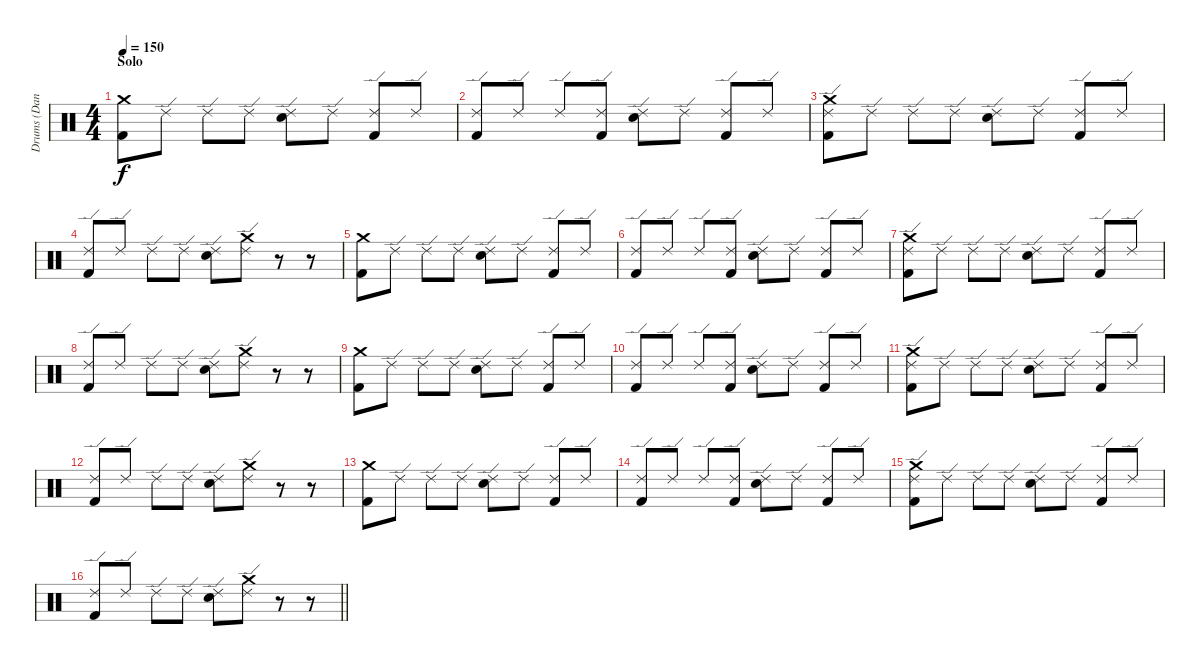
\track ("Drums (Daniel Svensson)" "Drums (Dan") {instrument percussion}
\staff {score}
\articulation defaults
\ts (4 4)
\section ("" "Solo")
\tempo 150
\clef neutral
\ks c
("Crash medium (hit)" "Kick (hit) 2").8{dy f} "Ride (edge) 2".8 "Ride (edge) 2".8 "Ride (edge) 2".8 ("Ride (edge) 2" "Snare (hit) 2").8 "Ride (edge) 2".8 ("Ride (edge) 2" "Kick (hit) 2").8 "Ride (edge) 2".8 |
("Ride (edge) 2" "Kick (hit) 2").8 "Ride (edge) 2".8 "Ride (edge) 2".8 ("Ride (edge) 2" "Kick (hit) 2").8 ("Ride (edge) 2" "Snare (hit) 2").8 "Ride (edge) 2".8 ("Ride (edge) 2" "Kick (hit) 2").8 "Ride (edge) 2".8 |
("Crash medium (hit)" "Ride (edge) 2" "Kick (hit) 2").8 "Ride (edge) 2".8 "Ride (edge) 2".8 "Ride (edge) 2".8 ("Ride (edge) 2" "Snare (hit) 2").8 "Ride (edge) 2".8 ("Ride (edge) 2" "Kick (hit) 2").8 "Ride (edge) 2".8 |
("Ride (edge) 2" "Kick (hit) 2").8 "Ride (edge) 2".8 "Ride (edge) 2".8 "Ride (edge) 2".8 ("Ride (edge) 2" "Snare (hit) 2").8 ("Crash medium (hit)" "Ride (edge) 2").8 r.8 r.8 |
("Crash medium (hit)" "Kick (hit) 2").8 "Ride (edge) 2".8 "Ride (edge) 2".8 "Ride (edge) 2".8 ("Ride (edge) 2" "Snare (hit) 2").8 "Ride (edge) 2".8 ("Ride (edge) 2" "Kick (hit) 2").8 "Ride (edge) 2".8 |
("Ride (edge) 2" "Kick (hit) 2").8 "Ride (edge) 2".8 "Ride (edge) 2".8 ("Ride (edge) 2" "Kick (hit) 2").8 ("Ride (edge) 2" "Snare (hit) 2").8 "Ride (edge) 2".8 ("Ride (edge) 2" "Kick (hit) 2").8 "Ride (edge) 2".8 |
("Crash medium (hit)" "Ride (edge) 2" "Kick (hit) 2").8 "Ride (edge) 2".8 "Ride (edge) 2".8 "Ride (edge) 2".8 ("Ride (edge) 2" "Snare (hit) 2").8 "Ride (edge) 2".8 ("Ride (edge) 2" "Kick (hit) 2").8 "Ride (edge) 2".8 |
("Ride (edge) 2" "Kick (hit) 2").8 "Ride (edge) 2".8 "Ride (edge) 2".8 "Ride (edge) 2".8 ("Ride (edge) 2" "Snare (hit) 2").8 ("Crash medium (hit)" "Ride (edge) 2").8 r.8 r.8 |
("Crash medium (hit)" "Kick (hit) 2").8 "Ride (edge) 2".8 "Ride (edge) 2".8 "Ride (edge) 2".8 ("Ride (edge) 2" "Snare (hit) 2").8 "Ride (edge) 2".8 ("Ride (edge) 2" "Kick (hit) 2").8 "Ride (edge) 2".8 |
("Ride (edge) 2" "Kick (hit) 2").8 "Ride (edge) 2".8 "Ride (edge) 2".8 ("Ride (edge) 2" "Kick (hit) 2").8 ("Ride (edge) 2" "Snare (hit) 2").8 "Ride (edge) 2".8 ("Ride (edge) 2" "Kick (hit) 2").8 "Ride (edge) 2".8 |
("Crash medium (hit)" "Ride (edge) 2" "Kick (hit) 2").8 "Ride (edge) 2".8 "Ride (edge) 2".8 "Ride (edge) 2".8 ("Ride (edge) 2" "Snare (hit) 2").8 "Ride (edge) 2".8 ("Ride (edge) 2" "Kick (hit) 2").8 "Ride (edge) 2".8 |
("Ride (edge) 2" "Kick (hit) 2").8 "Ride (edge) 2".8 "Ride (edge) 2".8 "Ride (edge) 2".8 ("Ride (edge) 2" "Snare (hit) 2").8 ("Crash medium (hit)" "Ride (edge) 2").8 r.8 r.8 |
("Crash medium (hit)" "Kick (hit) 2").8 "Ride (edge) 2".8 "Ride (edge) 2".8 "Ride (edge) 2".8 ("Ride (edge) 2" "Snare (hit) 2").8 "Ride (edge) 2".8 ("Ride (edge) 2" "Kick (hit) 2").8 "Ride (edge) 2".8 |
("Ride (edge) 2" "Kick (hit) 2").8 "Ride (edge) 2".8 "Ride (edge) 2".8 ("Ride (edge) 2" "Kick (hit) 2").8 ("Ride (edge) 2" "Snare (hit) 2").8 "Ride (edge) 2".8 ("Ride (edge) 2" "Kick (hit) 2").8 "Ride (edge) 2".8 |
("Crash medium (hit)" "Ride (edge) 2" "Kick (hit) 2").8 "Ride (edge) 2".8 "Ride (edge) 2".8 "Ride (edge) 2".8 ("Ride (edge) 2" "Snare (hit) 2").8 "Ride (edge) 2".8 ("Ride (edge) 2" "Kick (hit) 2").8 "Ride (edge) 2".8 |
\barLineRight lightlight
("Ride (edge) 2" "Kick (hit) 2").8 "Ride (edge) 2".8 "Ride (edge) 2".8 "Ride (edge) 2".8 ("Ride (edge) 2" "Snare (hit) 2").8 ("Crash medium (hit)" "Ride (edge) 2").8 r.8 r.8
